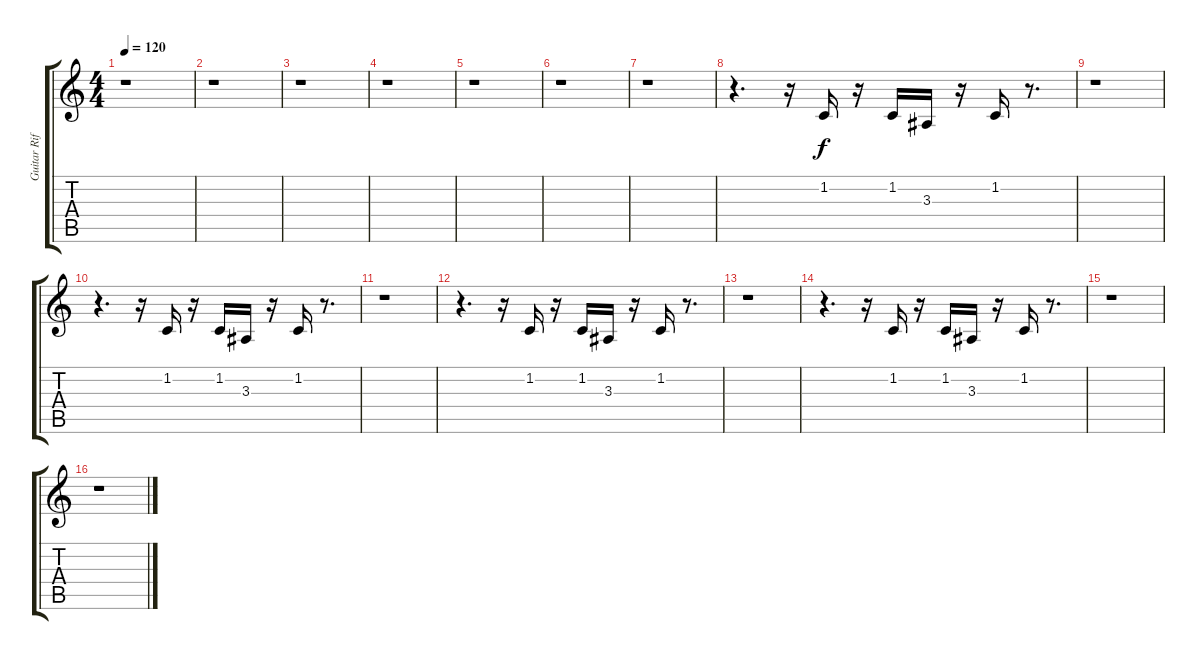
\track ("Guitar Riffs" "Guitar Rif") {instrument acousticgrandpiano}
\staff {score tabs}
\tuning (E4 B3 G3 D3 A2 E2) {hide}
\ts (4 4)
\tempo 120
\clef g2
\ks c
r.1{dy f} |
r.1 |
r.1 |
r.1 |
r.1 |
r.1 |
r.1 |
r.4{d} r.16 1.2.16 r.16 1.2.16 3.3.16 r.16 1.2.16 r.8{d} |
r.1 |
r.4{d} r.16 1.2.16 r.16 1.2.16 3.3.16 r.16 1.2.16 r.8{d} |
r.1 |
r.4{d} r.16 1.2.16 r.16 1.2.16 3.3.16 r.16 1.2.16 r.8{d} |
r.1 |
r.4{d} r.16 1.2.16 r.16 1.2.16 3.3.16 r.16 1.2.16 r.8{d} |
r.1 |
r.1
